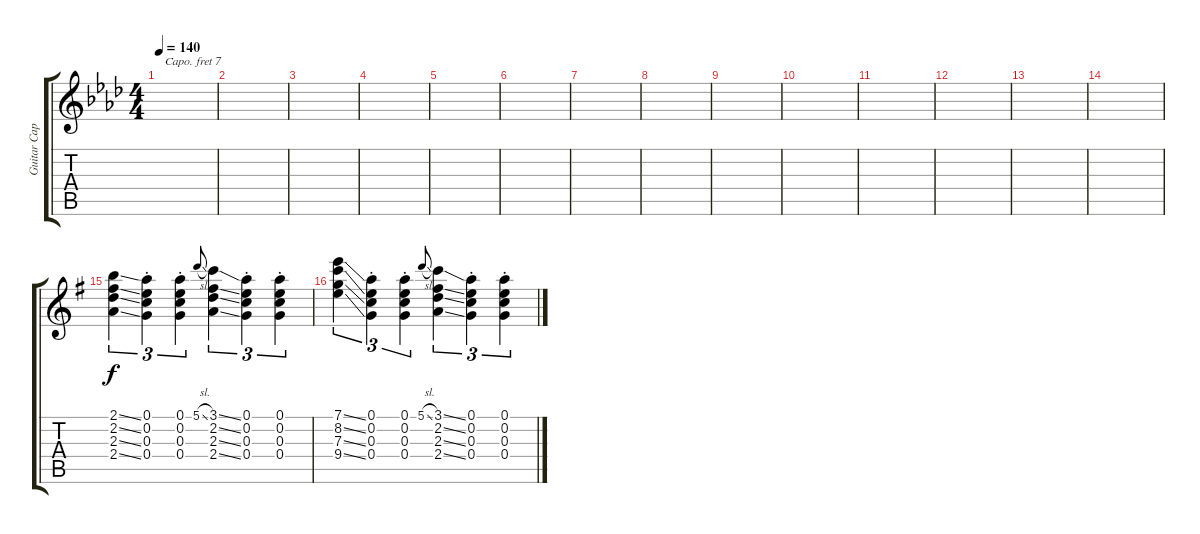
\track ("Guitar Capo 7" "Guitar Cap") {instrument electricguitarjazz}
\staff {score tabs}
\capo 7
\tuning (D4 A3 F3 C3 G2 D2) {hide}
\ts (4 4)
\tempo 140
\clef g2
\ks ab
|
|
|
|
|
|
|
|
|
|
|
|
|
|
\ks g
(2.1{ss} 2.2{ss} 2.3{ss} 2.4{ss}).4{tu (3 2)} (0.1{st} 0.2{st} 0.3{st} 0.4{st}).4{tu (3 2)} (0.1{st} 0.2{st} 0.3{st} 0.4{st}).4{tu (3 2)} 5.1{sl}.8{gr onbeat} (3.1{ss} 2.2{ss} 2.3{ss} 2.4{ss}).4{tu (3 2)} (0.1{st} 0.2{st} 0.3{st} 0.4{st}).4{tu (3 2)} (0.1{st} 0.2{st} 0.3{st} 0.4{st}).4{tu (3 2)} |
(7.1{ss} 8.2{ss} 7.3{ss} 9.4{ss}).4{tu (3 2)} (0.1{st} 0.2{st} 0.3{st} 0.4{st}).4{tu (3 2)} (0.1{st} 0.2{st} 0.3{st} 0.4{st}).4{tu (3 2)} 5.1{sl}.8{gr onbeat} (3.1{ss} 2.2{ss} 2.3{ss} 2.4{ss}).4{tu (3 2)} (0.1{st} 0.2{st} 0.3{st} 0.4{st}).4{tu (3 2)} (0.1{st} 0.2{st} 0.3{st} 0.4{st}).4{tu (3 2)}
